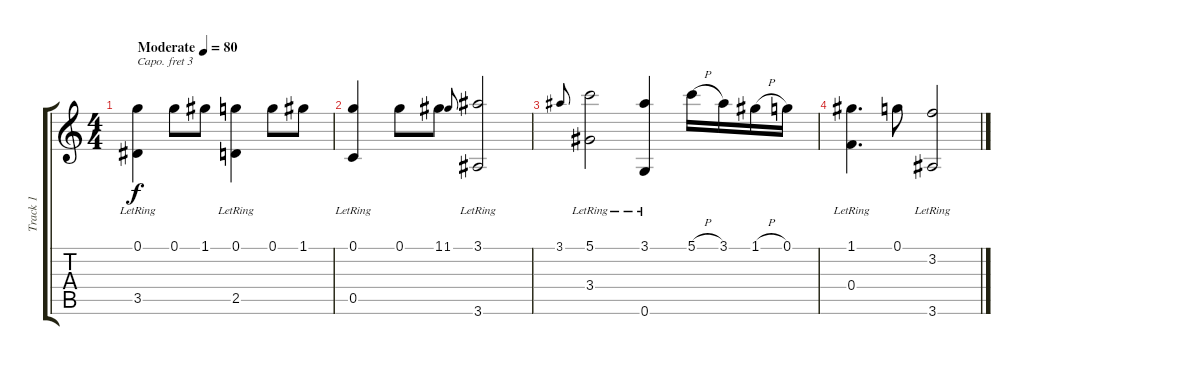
\track ("Track 1" "Track 1") {instrument acousticguitarnylon}
\staff {score tabs}
\capo 3
\tuning (E4 B3 G3 D3 A2 E2) {hide}
\ts (4 4)
\tempo (80 "Moderate")
\clef g2
\ks c
(0.1 3.5{lr}).4{dy f instrument acousticguitarnylon} 0.1.8 1.1.8 (0.1 2.5{lr}).4 0.1.8 1.1.8 |
(0.1 0.5{lr}).4 0.1.8 1.1.8 1.1.8{gr onbeat} (3.1 3.6{lr}).2 |
3.1.8{gr onbeat} (5.1 3.4{lr}).2 (3.1 0.6{lr}).4 5.1{h}.16 3.1.16 1.1{h}.16 0.1.16 |
(1.1 0.4{lr}).4{d} 0.1.8 (3.2 3.6{lr}).2
